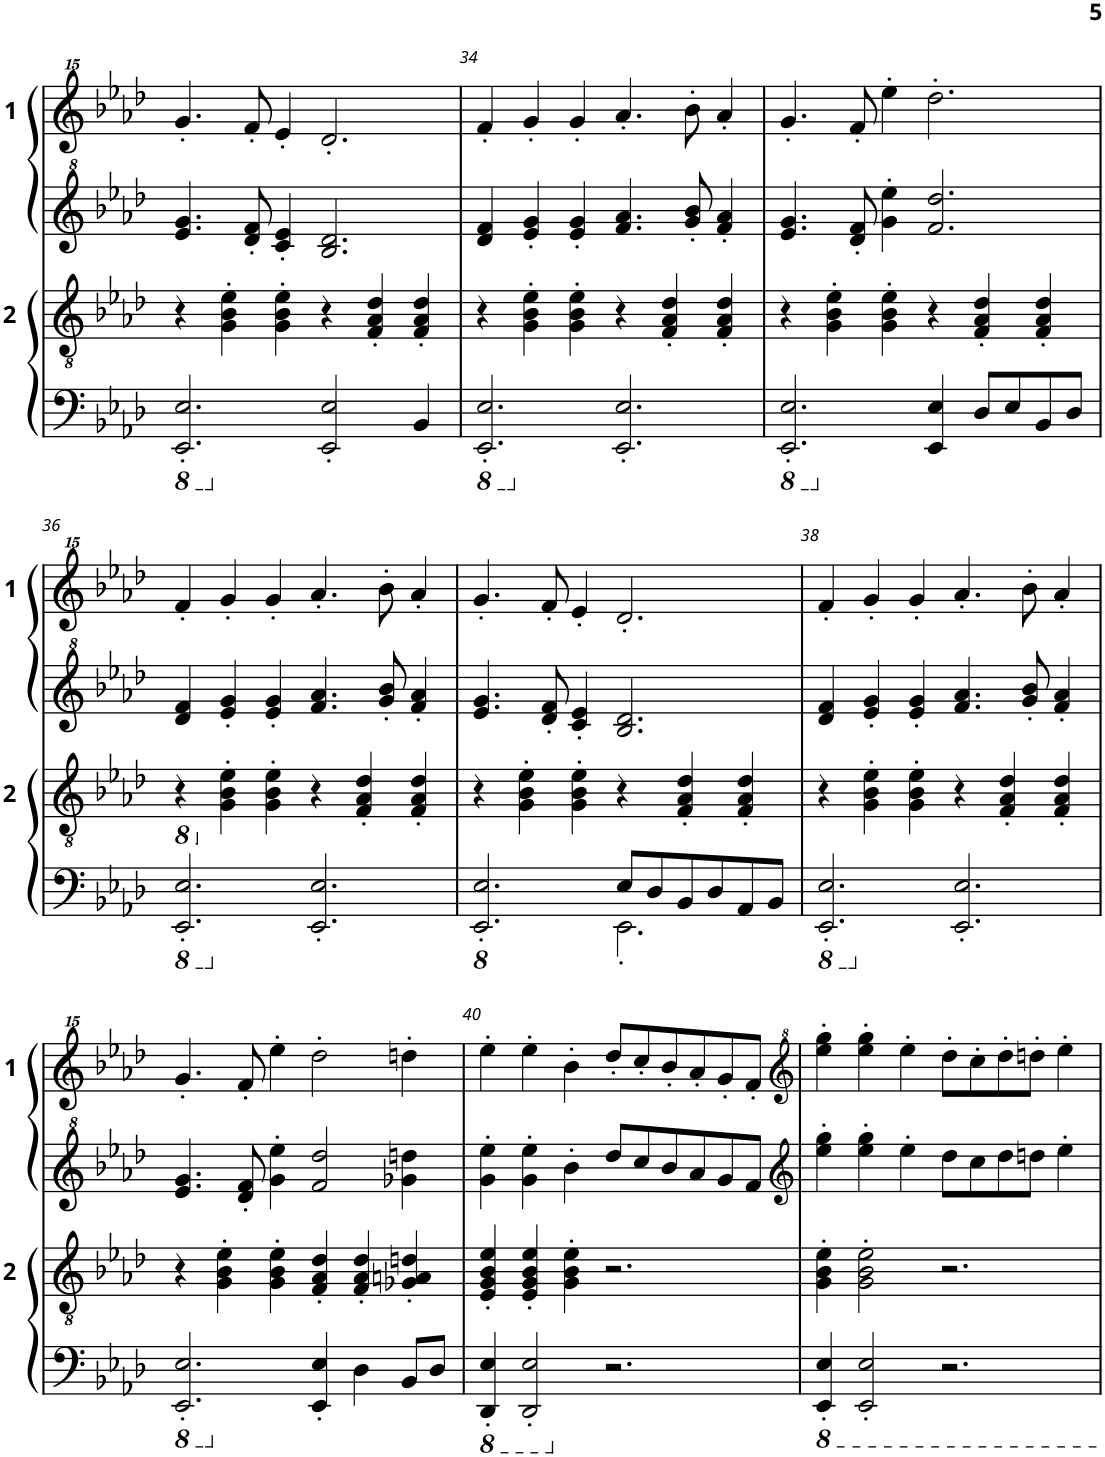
**kern	**kern	**kern	**kern
*part4	*part3	*part2	*part1
*staff4	*staff3	*staff2	*staff1
*I"Piano 4	*I"Player 2	*I"Piano 3	*I"Player 1
*I'Pno	*	*I'Pno	*
!!LO:PB:g=z
*clefF4	*clefGv2	*clefG^2	*clefG^^2
*k[b-e-a-d-]	*k[b-e-a-d-]	*k[b-e-a-d-]	*k[b-e-a-d-]
*M6/4	*M6/4	*M6/4	*M6/4
*8ba	*	*	*
=33	=33	=33	=33
2.EEE-/' 2.EE-/'	4r	4.ee-/ 4.gg/	4.ggg'/
.	4G\' 4B-\' 4e-\'	.	.
.	.	8dd-/' 8ff/'	8fff'/
.	4G\' 4B-\' 4e-\'	4cc/' 4ee-/'	4eee-'/
*X8ba	*	*	*
2EE-/' 2E-/'	4r	2.b-/ 2.dd-/	2.ddd-'/
.	4F/' 4A-/' 4d-/'	.	.
4BB-/	4F/' 4A-/' 4d-/'	.	.
=34	=34	=34	=34
*8ba	*	*	*
2.EEE-/' 2.EE-/'	4r	4dd-/ 4ff/	4fff'/
.	4G\' 4B-\' 4e-\'	4ee-/' 4gg/'	4ggg'/
.	4G\' 4B-\' 4e-\'	4ee-/' 4gg/'	4ggg'/
*X8ba	*	*	*
2.EE-/' 2.E-/'	4r	4.ff/ 4.aa-/	4.aaa-'/
.	4F/' 4A-/' 4d-/'	.	.
.	.	8gg/' 8bb-/'	8bbb-'\
.	4F/' 4A-/' 4d-/'	4ff/' 4aa-/'	4aaa-'/
=35	=35	=35	=35
*8ba	*	*	*
2.EEE-/' 2.EE-/'	4r	4.ee-/ 4.gg/	4.ggg'/
.	4G\' 4B-\' 4e-\'	.	.
.	.	8dd-/' 8ff/'	8fff'/
.	4G\' 4B-\' 4e-\'	4gg\' 4eee-\'	4eeee-'\
*X8ba	*	*	*
4EE-/ 4E-/	4r	2.ff/ 2.ddd-/	2.dddd-'\
8D-/L	4F/' 4A-/' 4d-/'	.	.
8E-/	.	.	.
8BB-/	4F/' 4A-/' 4d-/'	.	.
8D-/J	.	.	.
!!LO:LB:g=z
=36	=36	=36	=36
*	*8ba	*	*
2.EEE-/' 2.EE-/'	4r	4dd-/ 4ff/	4fff'/
*	*X8ba	*	*
.	4G\' 4B-\' 4e-\'	4ee-/' 4gg/'	4ggg'/
.	4G\' 4B-\' 4e-\'	4ee-/' 4gg/'	4ggg'/
2.EE-/' 2.E-/'	4r	4.ff/ 4.aa-/	4.aaa-'/
.	4F/' 4A-/' 4d-/'	.	.
.	.	8gg/' 8bb-/'	8bbb-'\
.	4F/' 4A-/' 4d-/'	4ff/' 4aa-/'	4aaa-'/
=37	=37	=37	=37
*8ba	*	*	*
*^	*	*	*
2.EEE-/' 2.EE-/'	2.ryy	4r	4.ee-/ 4.gg/	4.ggg'/
.	.	4G\' 4B-\' 4e-\'	.	.
.	.	.	8dd-/' 8ff/'	8fff'/
.	.	4G\' 4B-\' 4e-\'	4cc/' 4ee-/'	4eee-'/
*X8ba	*	*	*	*
8E-/L	2.EE-'\	4r	2.b-/ 2.dd-/	2.ddd-'/
8D-/	.	.	.	.
8BB-/	.	4F/' 4A-/' 4d-/'	.	.
8D-/	.	.	.	.
8AA-/	.	4F/' 4A-/' 4d-/'	.	.
8BB-/J	.	.	.	.
*v	*v	*	*	*
=38	=38	=38	=38
*8ba	*	*	*
2.EEE-/' 2.EE-/'	4r	4dd-/ 4ff/	4fff'/
.	4G\' 4B-\' 4e-\'	4ee-/' 4gg/'	4ggg'/
.	4G\' 4B-\' 4e-\'	4ee-/' 4gg/'	4ggg'/
*X8ba	*	*	*
2.EE-/' 2.E-/'	4r	4.ff/ 4.aa-/	4.aaa-'/
.	4F/' 4A-/' 4d-/'	.	.
.	.	8gg/' 8bb-/'	8bbb-'\
.	4F/' 4A-/' 4d-/'	4ff/' 4aa-/'	4aaa-'/
!!LO:LB:g=z
=39	=39	=39	=39
*8ba	*	*	*
2.EEE-/' 2.EE-/'	4r	4.ee-/ 4.gg/	4.ggg'/
.	4G\' 4B-\' 4e-\'	.	.
.	.	8dd-/' 8ff/'	8fff'/
.	4G\' 4B-\' 4e-\'	4gg\' 4eee-\'	4eeee-'\
*X8ba	*	*	*
4EE-/' 4E-/'	4F/' 4A-/' 4d-/'	2ff/ 2ddd-/	2dddd-'\
4D-\	4F/' 4A-/' 4d-/'	.	.
8BB-/L	4G-X/' 4An/' 4dn/'	4gg-X\ 4dddn\	4ddddn'\
8D-/J	.	.	.
=40	=40	=40	=40
*8ba	*	*	*
4DDD-/' 4EE-/'	4E-/' 4G/' 4B-/' 4e-/'	4gg\' 4eee-\'	4eeee-'\
2DDD-/' 2EE-/'	4E-/' 4G/' 4B-/' 4e-/'	4gg\' 4eee-\'	4eeee-'\
.	4G\' 4B-\' 4e-\'	4bb-'\	4bbb-'\
*X8ba	*	*	*
2.r	2.r	8ddd-/L	8dddd-'/L
.	.	8ccc/	8cccc'/
.	.	8bb-/	8bbb-'/
.	.	8aa-/	8aaa-'/
.	.	8gg/	8ggg'/
.	.	8ff/J	8fff'/J
=41	=41	=41	=41
*	*	*clefG2	*clefG^2
4EEE-/' 4EE-/'	4G\' 4B-\' 4e-\'	4ee-\' 4gg\'	4eee-\' 4ggg\'
2EEE-/' 2EE-/'	2G\' 2B-\' 2e-\'	4ee-\' 4gg\'	4eee-\' 4ggg\'
.	.	4ee-'\	4eee-'\
2.r	2.r	8dd-\L	8ddd-'\L
.	.	8cc\	8ccc'\
.	.	8dd-\	8ddd-'\
.	.	8ddn\J	8dddn'\J
.	.	4ee-'\	4eee-'\
=	=	=	=
*-	*-	*-	*-
